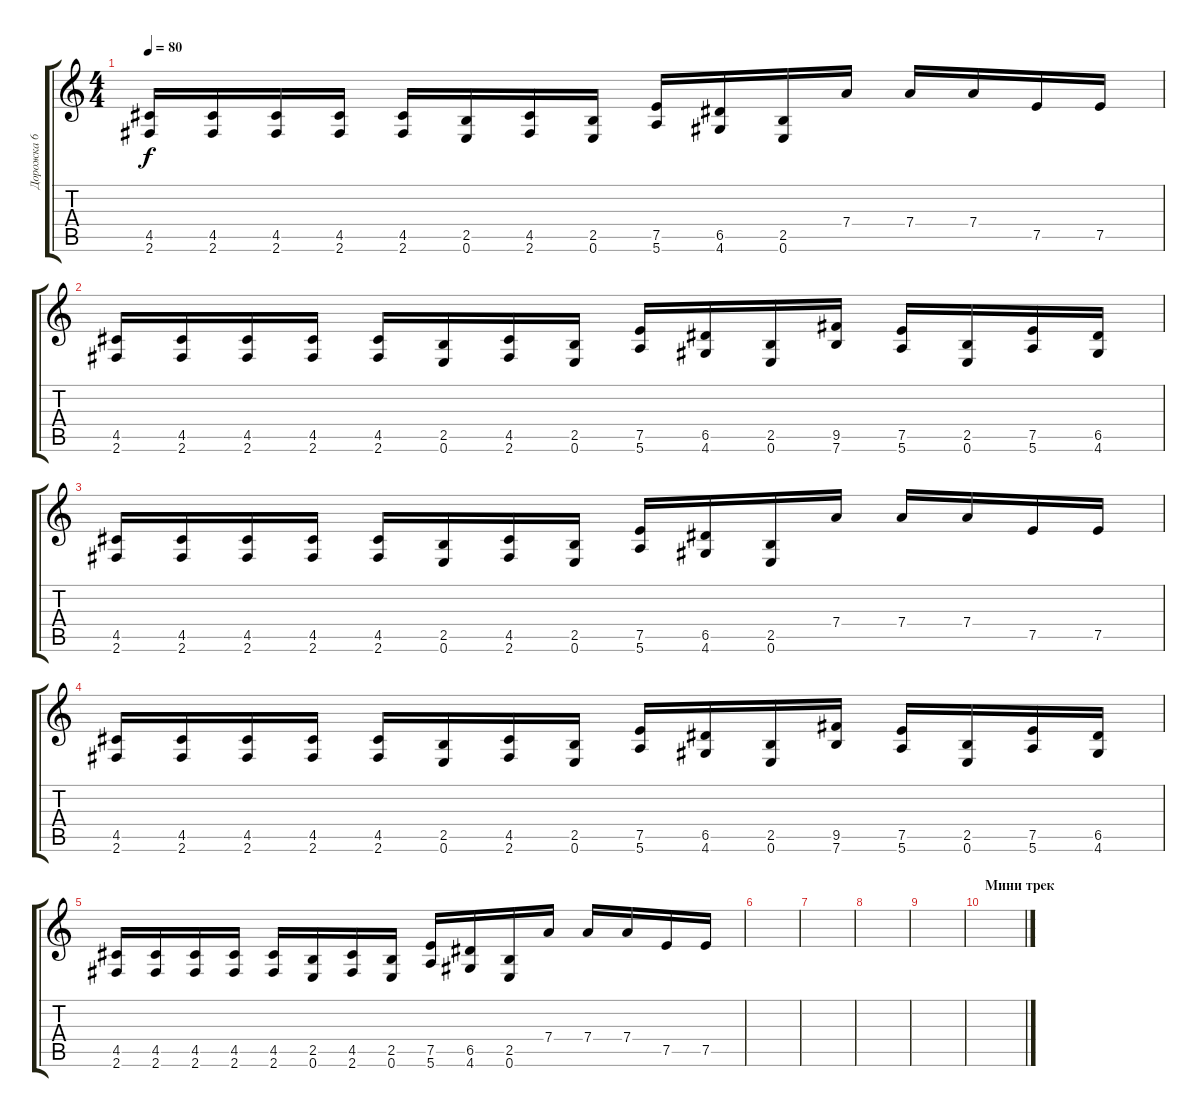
\track ("Дорожка 6" "Дорожка 6") {instrument overdrivenguitar}
\staff {score tabs}
\tuning (E4 B3 G3 D3 A2 E2) {hide}
\ts (4 4)
\tempo 80
\clef g2
\ks c
(4.5 2.6).16{dy f} (4.5 2.6).16 (4.5 2.6).16 (4.5 2.6).16 (4.5 2.6).16 (2.5 0.6).16 (4.5 2.6).16 (2.5 0.6).16 (7.5 5.6).16 (6.5 4.6).16 (2.5 0.6).16 7.4.16 7.4.16 7.4.16 7.5.16 7.5.16 |
(4.5 2.6).16 (4.5 2.6).16 (4.5 2.6).16 (4.5 2.6).16 (4.5 2.6).16 (2.5 0.6).16 (4.5 2.6).16 (2.5 0.6).16 (7.5 5.6).16 (6.5 4.6).16 (2.5 0.6).16 (9.5 7.6).16 (7.5 5.6).16 (2.5 0.6).16 (7.5 5.6).16 (6.5 4.6).16 |
(4.5 2.6).16 (4.5 2.6).16 (4.5 2.6).16 (4.5 2.6).16 (4.5 2.6).16 (2.5 0.6).16 (4.5 2.6).16 (2.5 0.6).16 (7.5 5.6).16 (6.5 4.6).16 (2.5 0.6).16 7.4.16 7.4.16 7.4.16 7.5.16 7.5.16 |
(4.5 2.6).16 (4.5 2.6).16 (4.5 2.6).16 (4.5 2.6).16 (4.5 2.6).16 (2.5 0.6).16 (4.5 2.6).16 (2.5 0.6).16 (7.5 5.6).16 (6.5 4.6).16 (2.5 0.6).16 (9.5 7.6).16 (7.5 5.6).16 (2.5 0.6).16 (7.5 5.6).16 (6.5 4.6).16 |
(4.5 2.6).16 (4.5 2.6).16 (4.5 2.6).16 (4.5 2.6).16 (4.5 2.6).16 (2.5 0.6).16 (4.5 2.6).16 (2.5 0.6).16 (7.5 5.6).16 (6.5 4.6).16 (2.5 0.6).16 7.4.16 7.4.16 7.4.16 7.5.16 7.5.16 |
|
|
|
|
\section ("" "Мини трек")
